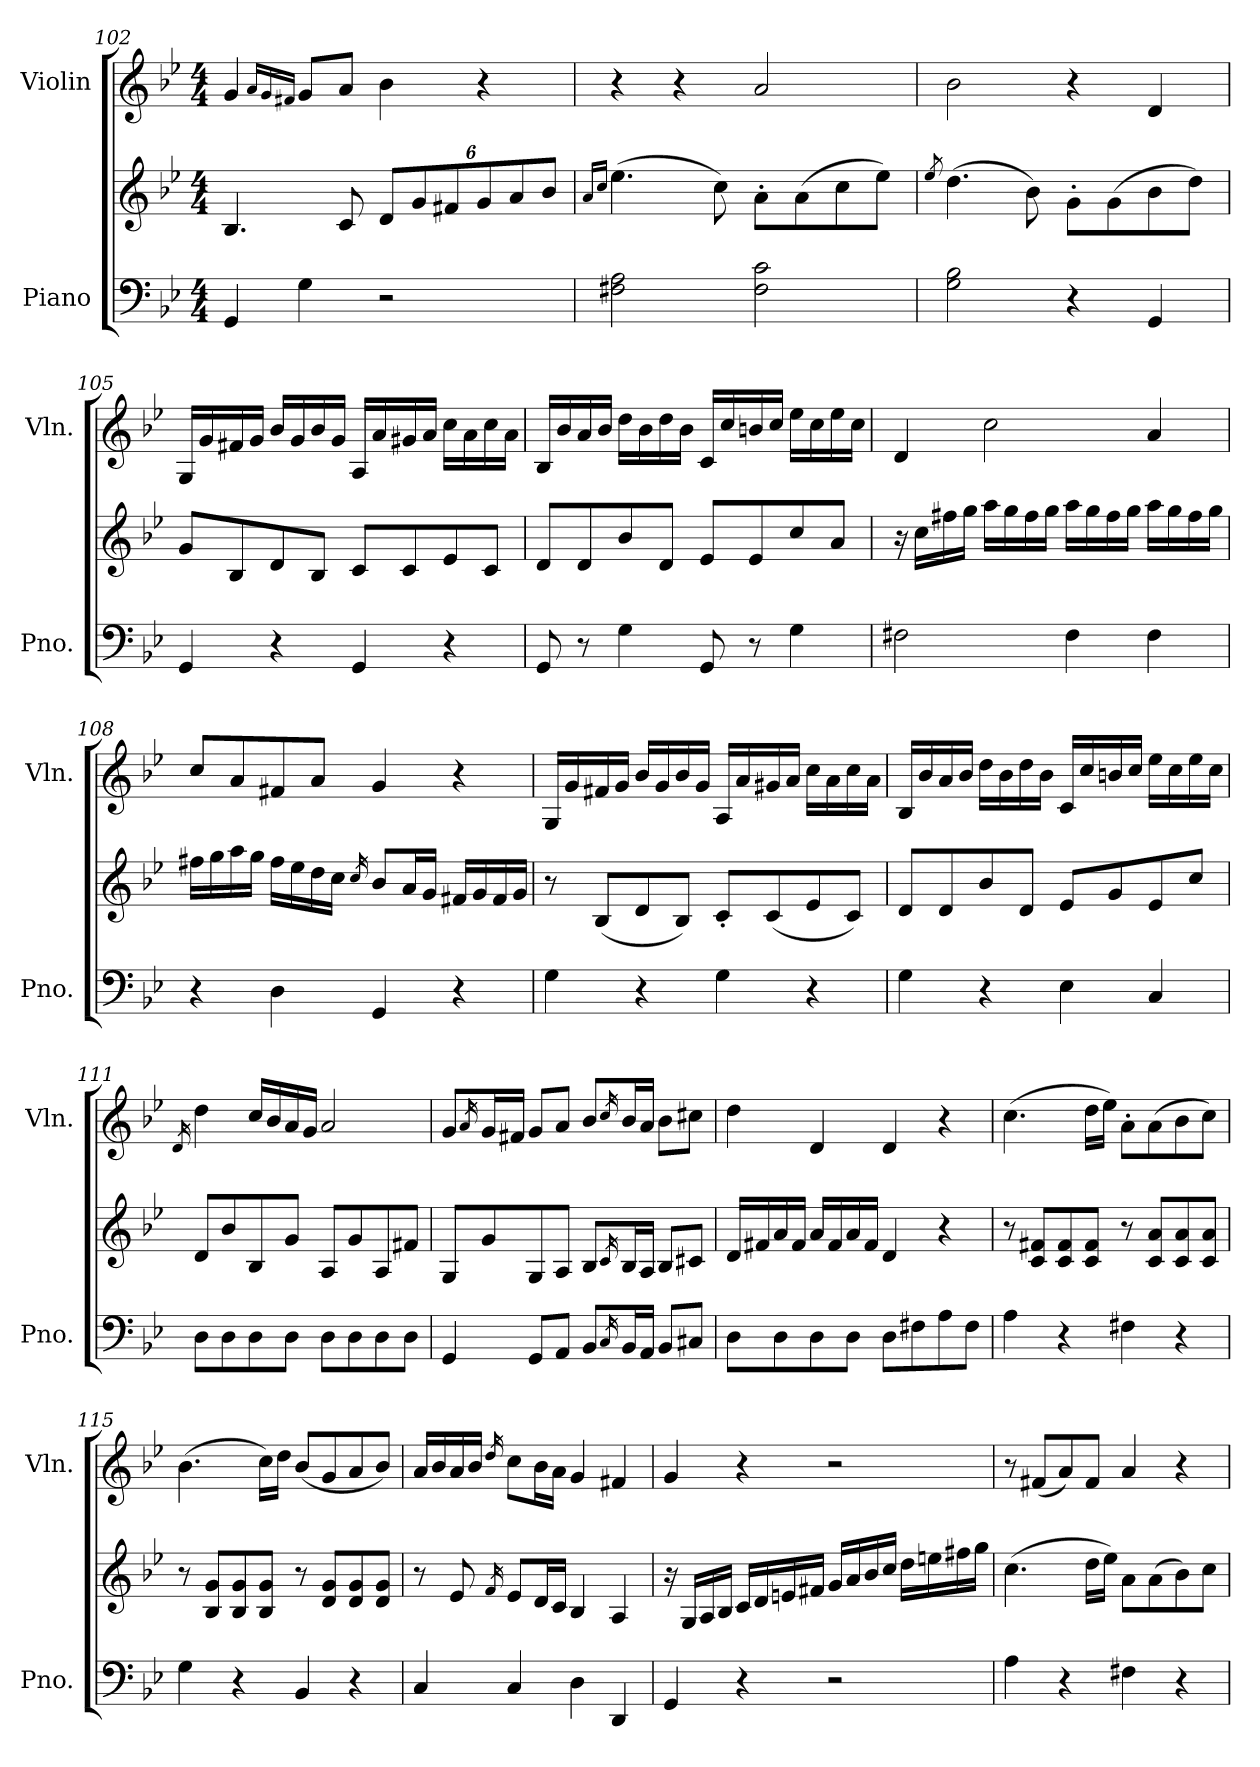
**kern	**kern	**kern
*part2	*part2	*part1
*staff3	*staff2	*staff1
*I"Piano	*	*I"Violin
*I'Pno.	*	*I'Vln.
*clefF4	*clefG2	*clefG2
*k[b-e-]	*k[b-e-]	*k[b-e-]
*M4/4	*M4/4	*M4/4
=102	=102	=102
4GG/	4.B-/	4g/
.	.	16qa/LL
.	.	16qg/
.	.	16qf#X/JJ
4G\	.	8g/L
.	8c/	8a/J
*	*Xbrackettup	*
2r	12d/L	4b-\
.	12g/	.
.	12f#X/	.
.	12g/	4r
.	12a/	.
.	12b-/J	.
=103	=103	=103
.	16qa/LL	.
.	16qcc/JJ	.
2F#X\ 2A\	(>4.ee-\	4r
.	.	4r
.	8cc\)	.
2F#\ 2c\	8a'\L	2a/
.	(>8a\	.
.	8cc\	.
.	8ee-\J)	.
=104	=104	=104
.	8qee-/	.
2G\ 2B-\	(>4.dd\	2b-\
.	8b-\)	.
4r	8g'\L	4r
.	(>8g\	.
4GG/	8b-\	4d/
.	8dd\J)	.
=105	=105	=105
4GG/	8g/L	16G/LL
.	.	16g/
.	8B-/	16f#X/
.	.	16g/JJ
4r	8d/	16b-/LL
.	.	16g/
.	8B-/J	16b-/
.	.	16g/JJ
4GG/	8c/L	16A/LL
.	.	16a/
.	8c/	16g#X/
.	.	16a/JJ
4r	8e-/	16cc\LL
.	.	16a\
.	8c/J	16cc\
.	.	16a\JJ
=106	=106	=106
8GG/	8d/L	16B-/LL
.	.	16b-/
8r	8d/	16a/
.	.	16b-/JJ
4G\	8b-/	16dd\LL
.	.	16b-\
.	8d/J	16dd\
.	.	16b-\JJ
8GG/	8e-/L	16c/LL
.	.	16cc/
8r	8e-/	16bn/
.	.	16cc/JJ
4G\	8cc/	16ee-\LL
.	.	16cc\
.	8a/J	16ee-\
.	.	16cc\JJ
=107	=107	=107
2F#X\	16r	4d/
.	16cc\LL	.
.	16ff#X\	.
.	16gg\JJ	.
.	16aa\LL	2cc\
.	16gg\	.
.	16ff#\	.
.	16gg\JJ	.
4F#\	16aa\LL	.
.	16gg\	.
.	16ff#\	.
.	16gg\JJ	.
4F#\	16aa\LL	4a/
.	16gg\	.
.	16ff#\	.
.	16gg\JJ	.
=108	=108	=108
4r	16ff#X\LL	8cc/L
.	16gg\	.
.	16aa\	8a/
.	16gg\JJ	.
4D\	16ff#\LL	8f#X/
.	16ee-\	.
.	16dd\	8a/J
.	16cc\JJ	.
.	16qcc/	.
4GG/	8b-/L	4g/
.	16a/L	.
.	16g/JJ	.
4r	16f#X/LL	4r
.	16g/	.
.	16f#/	.
.	16g/JJ	.
=109	=109	=109
4G\	8r	16G/LL
.	.	16g/
.	(<8B-/L	16f#X/
.	.	16g/JJ
4r	8d/	16b-/LL
.	.	16g/
.	8B-/J)	16b-/
.	.	16g/JJ
4G\	8c'/L	16A/LL
.	.	16a/
.	(<8c/	16g#X/
.	.	16a/JJ
4r	8e-/	16cc\LL
.	.	16a\
.	8c/J)	16cc\
.	.	16a\JJ
=110	=110	=110
4G\	8d/L	16B-/LL
.	.	16b-/
.	8d/	16a/
.	.	16b-/JJ
4r	8b-/	16dd\LL
.	.	16b-\
.	8d/J	16dd\
.	.	16b-\JJ
4E-\	8e-/L	16c/LL
.	.	16cc/
.	8g/	16bn/
.	.	16cc/JJ
4C/	8e-/	16ee-\LL
.	.	16cc\
.	8cc/J	16ee-\
.	.	16cc\JJ
=111	=111	=111
.	.	16qd/
8D\L	8d/L	4dd\
8D\	8b-/	.
8D\	8B-/	16cc/LL
.	.	16b-/
8D\J	8g/J	16a/
.	.	16g/JJ
8D\L	8A/L	2a/
8D\	8g/	.
8D\	8A/	.
8D\J	8f#X/J	.
=112	=112	=112
4GG/	8G/L	8g/L
.	.	16qa/
.	8g/	16g/L
.	.	16f#X/JJ
8GG/L	8G/	8g/L
8AA/J	8A/J	8a/J
8BB-/L	8B-/L	8b-/L
16qC/	16qc/	16qcc/
16BB-/L	16B-/L	16b-/L
16AA/JJ	16A/JJ	16a/JJ
8BB-/L	8B-/L	8b-\L
8C#X/J	8c#X/J	8cc#X\J
=113	=113	=113
8D\L	16d/LL	4dd\
.	16f#X/	.
8D\	16a/	.
.	16f#/JJ	.
8D\	16a/LL	4d/
.	16f#/	.
8D\J	16a/	.
.	16f#/JJ	.
8D\L	4d/	4d/
8F#X\	.	.
8A\	4r	4r
8F#\J	.	.
=114	=114	=114
4A\	8r	(>4.cc\
.	8c/ 8f#X/L	.
4r	8c/ 8f#/	.
.	8c/ 8f#/J	16dd\LL
.	.	16ee-\JJ)
4F#X\	8r	8a'\L
.	8c/ 8a/L	(>8a\
4r	8c/ 8a/	8b-\
.	8c/ 8a/J	8cc\J)
=115	=115	=115
4G\	8r	(>4.b-\
.	8B-/ 8g/L	.
4r	8B-/ 8g/	.
.	8B-/ 8g/J	16cc\LL)
.	.	16dd\JJ
4BB-/	8r	(<8b-/L
.	8d/ 8g/L	8g/
4r	8d/ 8g/	8a/
.	8d/ 8g/J	8b-/J)
=116	=116	=116
4C/	8r	16a/LL
.	.	16b-/
.	8e-/	16a/
.	.	16b-/JJ
.	16qf/	16qdd/
4C/	8e-/L	8cc\L
.	16d/L	16b-\L
.	16c/JJ	16a\JJ
4D\	4B-/	4g/
4DD/	4A/	4f#X/
=117	=117	=117
4GG/	16r	4g/
.	16G/LL	.
.	16A/	.
.	16B-/JJ	.
4r	16c/LL	4r
.	16d/	.
.	16en/	.
.	16f#X/JJ	.
2r	16g/LL	2r
.	16a/	.
.	16b-/	.
.	16cc/JJ	.
.	16dd\LL	.
.	16een\	.
.	16ff#X\	.
.	16gg\JJ	.
=118	=118	=118
4A\	(>4.cc\	8r
.	.	(<8f#X/L
4r	.	8a/)
.	16dd\LL	8f#/J
.	16ee-\JJ)	.
4F#X\	8a\L	4a/
.	(>8a\	.
4r	8b-\)	4r
.	8cc\J	.
=	=	=
*-	*-	*-
